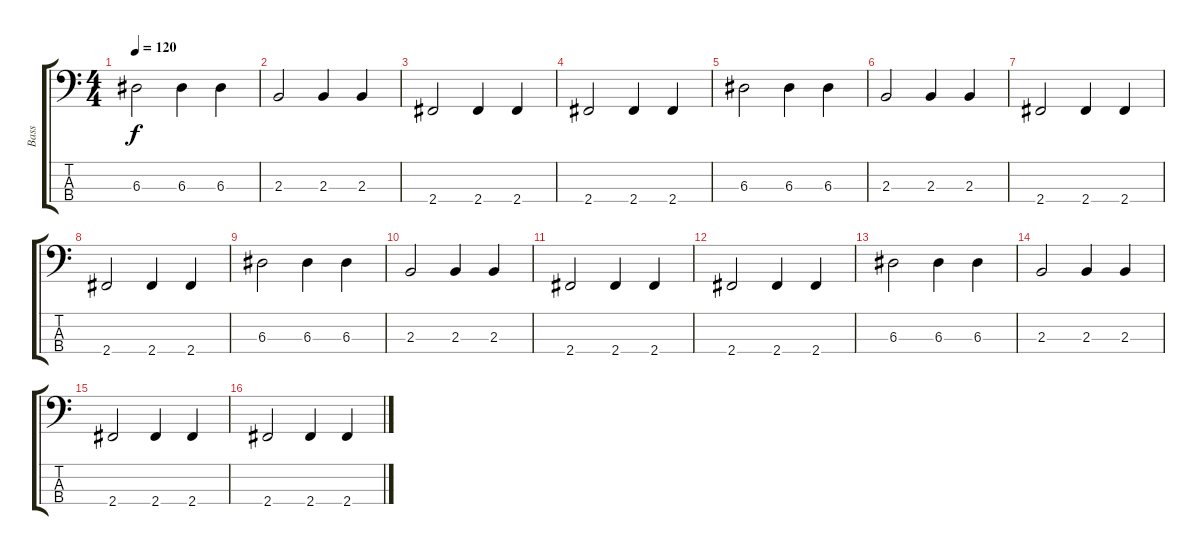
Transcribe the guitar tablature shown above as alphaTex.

\track ("Bass" "Bass") {instrument electricbassfinger}
\staff {score tabs}
\tuning (G2 D2 A1 E1) {hide}
\ts (4 4)
\tempo 120
\clef f4
\ks c
6.3.2{dy f} 6.3.4 6.3.4 |
2.3.2 2.3.4 2.3.4 |
2.4.2 2.4.4 2.4.4 |
2.4.2 2.4.4 2.4.4 |
6.3.2 6.3.4 6.3.4 |
2.3.2 2.3.4 2.3.4 |
2.4.2 2.4.4 2.4.4 |
2.4.2 2.4.4 2.4.4 |
6.3.2 6.3.4 6.3.4 |
2.3.2 2.3.4 2.3.4 |
2.4.2 2.4.4 2.4.4 |
2.4.2 2.4.4 2.4.4 |
6.3.2 6.3.4 6.3.4 |
2.3.2 2.3.4 2.3.4 |
2.4.2 2.4.4 2.4.4 |
2.4.2 2.4.4 2.4.4
